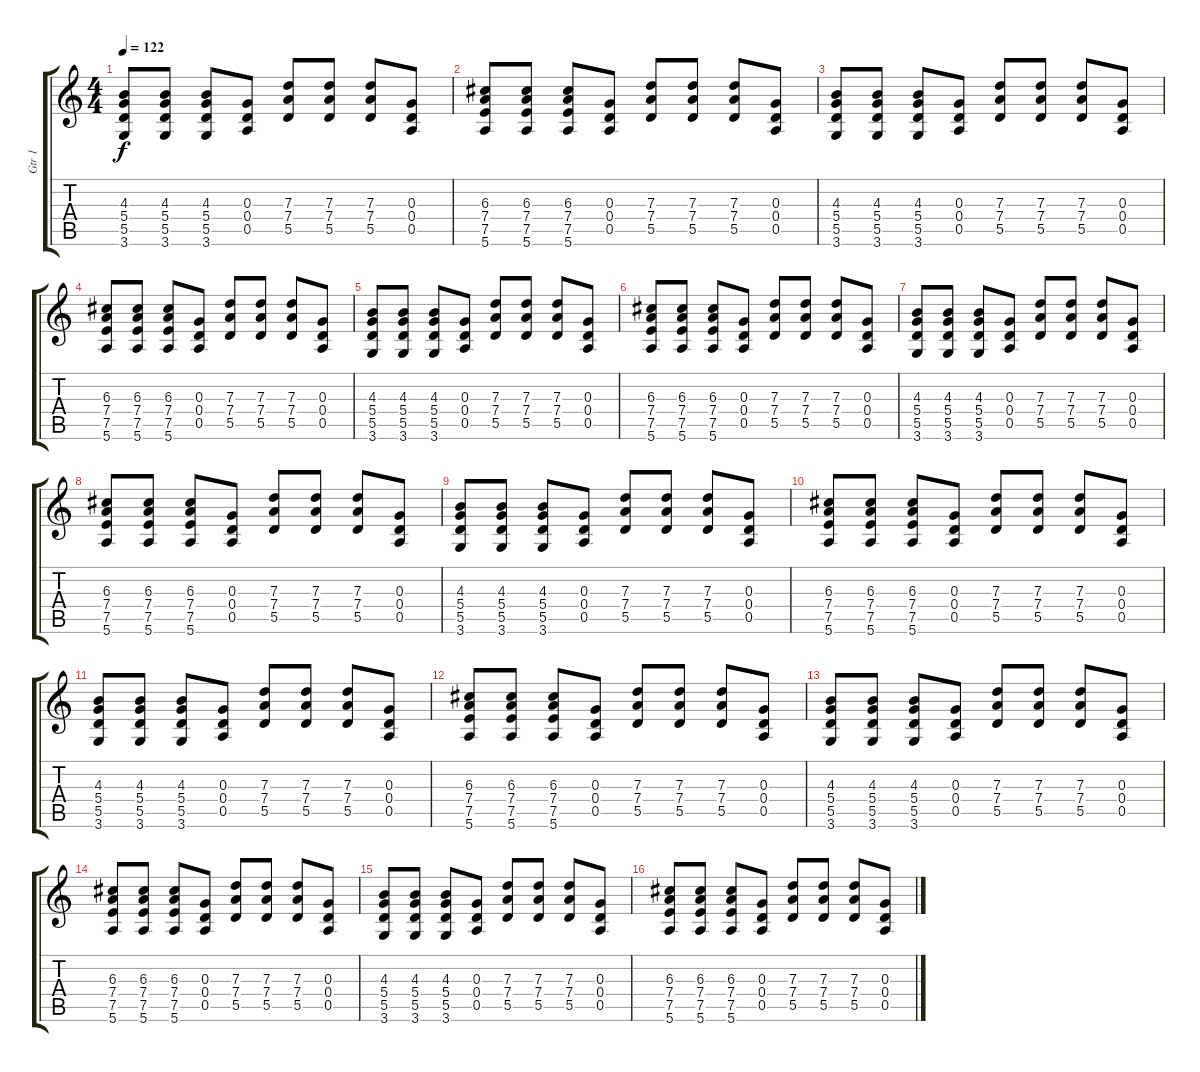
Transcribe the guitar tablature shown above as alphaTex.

\track ("Gtr 1" "Gtr 1") {instrument acousticguitarsteel}
\staff {score tabs}
\tuning (E4 B3 G3 D3 A2 E2) {hide}
\ts (4 4)
\tempo 122
\clef g2
\ks c
(4.3 5.4 5.5 3.6).8{dy f} (4.3 5.4 5.5 3.6).8 (4.3 5.4 5.5 3.6).8 (0.3 0.4 0.5).8 (7.3 7.4 5.5).8 (7.3 7.4 5.5).8 (7.3 7.4 5.5).8 (0.3 0.4 0.5).8 |
(6.3 7.4 7.5 5.6).8 (6.3 7.4 7.5 5.6).8 (6.3 7.4 7.5 5.6).8 (0.3 0.4 0.5).8 (7.3 7.4 5.5).8 (7.3 7.4 5.5).8 (7.3 7.4 5.5).8 (0.3 0.4 0.5).8 |
(4.3 5.4 5.5 3.6).8 (4.3 5.4 5.5 3.6).8 (4.3 5.4 5.5 3.6).8 (0.3 0.4 0.5).8 (7.3 7.4 5.5).8 (7.3 7.4 5.5).8 (7.3 7.4 5.5).8 (0.3 0.4 0.5).8 |
(6.3 7.4 7.5 5.6).8 (6.3 7.4 7.5 5.6).8 (6.3 7.4 7.5 5.6).8 (0.3 0.4 0.5).8 (7.3 7.4 5.5).8 (7.3 7.4 5.5).8 (7.3 7.4 5.5).8 (0.3 0.4 0.5).8 |
(4.3 5.4 5.5 3.6).8 (4.3 5.4 5.5 3.6).8 (4.3 5.4 5.5 3.6).8 (0.3 0.4 0.5).8 (7.3 7.4 5.5).8 (7.3 7.4 5.5).8 (7.3 7.4 5.5).8 (0.3 0.4 0.5).8 |
(6.3 7.4 7.5 5.6).8 (6.3 7.4 7.5 5.6).8 (6.3 7.4 7.5 5.6).8 (0.3 0.4 0.5).8 (7.3 7.4 5.5).8 (7.3 7.4 5.5).8 (7.3 7.4 5.5).8 (0.3 0.4 0.5).8 |
(4.3 5.4 5.5 3.6).8 (4.3 5.4 5.5 3.6).8 (4.3 5.4 5.5 3.6).8 (0.3 0.4 0.5).8 (7.3 7.4 5.5).8 (7.3 7.4 5.5).8 (7.3 7.4 5.5).8 (0.3 0.4 0.5).8 |
(6.3 7.4 7.5 5.6).8 (6.3 7.4 7.5 5.6).8 (6.3 7.4 7.5 5.6).8 (0.3 0.4 0.5).8 (7.3 7.4 5.5).8 (7.3 7.4 5.5).8 (7.3 7.4 5.5).8 (0.3 0.4 0.5).8 |
(4.3 5.4 5.5 3.6).8 (4.3 5.4 5.5 3.6).8 (4.3 5.4 5.5 3.6).8 (0.3 0.4 0.5).8 (7.3 7.4 5.5).8 (7.3 7.4 5.5).8 (7.3 7.4 5.5).8 (0.3 0.4 0.5).8 |
(6.3 7.4 7.5 5.6).8 (6.3 7.4 7.5 5.6).8 (6.3 7.4 7.5 5.6).8 (0.3 0.4 0.5).8 (7.3 7.4 5.5).8 (7.3 7.4 5.5).8 (7.3 7.4 5.5).8 (0.3 0.4 0.5).8 |
(4.3 5.4 5.5 3.6).8 (4.3 5.4 5.5 3.6).8 (4.3 5.4 5.5 3.6).8 (0.3 0.4 0.5).8 (7.3 7.4 5.5).8 (7.3 7.4 5.5).8 (7.3 7.4 5.5).8 (0.3 0.4 0.5).8 |
(6.3 7.4 7.5 5.6).8 (6.3 7.4 7.5 5.6).8 (6.3 7.4 7.5 5.6).8 (0.3 0.4 0.5).8 (7.3 7.4 5.5).8 (7.3 7.4 5.5).8 (7.3 7.4 5.5).8 (0.3 0.4 0.5).8 |
(4.3 5.4 5.5 3.6).8 (4.3 5.4 5.5 3.6).8 (4.3 5.4 5.5 3.6).8 (0.3 0.4 0.5).8 (7.3 7.4 5.5).8 (7.3 7.4 5.5).8 (7.3 7.4 5.5).8 (0.3 0.4 0.5).8 |
(6.3 7.4 7.5 5.6).8 (6.3 7.4 7.5 5.6).8 (6.3 7.4 7.5 5.6).8 (0.3 0.4 0.5).8 (7.3 7.4 5.5).8 (7.3 7.4 5.5).8 (7.3 7.4 5.5).8 (0.3 0.4 0.5).8 |
(4.3 5.4 5.5 3.6).8 (4.3 5.4 5.5 3.6).8 (4.3 5.4 5.5 3.6).8 (0.3 0.4 0.5).8 (7.3 7.4 5.5).8 (7.3 7.4 5.5).8 (7.3 7.4 5.5).8 (0.3 0.4 0.5).8 |
(6.3 7.4 7.5 5.6).8 (6.3 7.4 7.5 5.6).8 (6.3 7.4 7.5 5.6).8 (0.3 0.4 0.5).8 (7.3 7.4 5.5).8 (7.3 7.4 5.5).8 (7.3 7.4 5.5).8 (0.3 0.4 0.5).8
